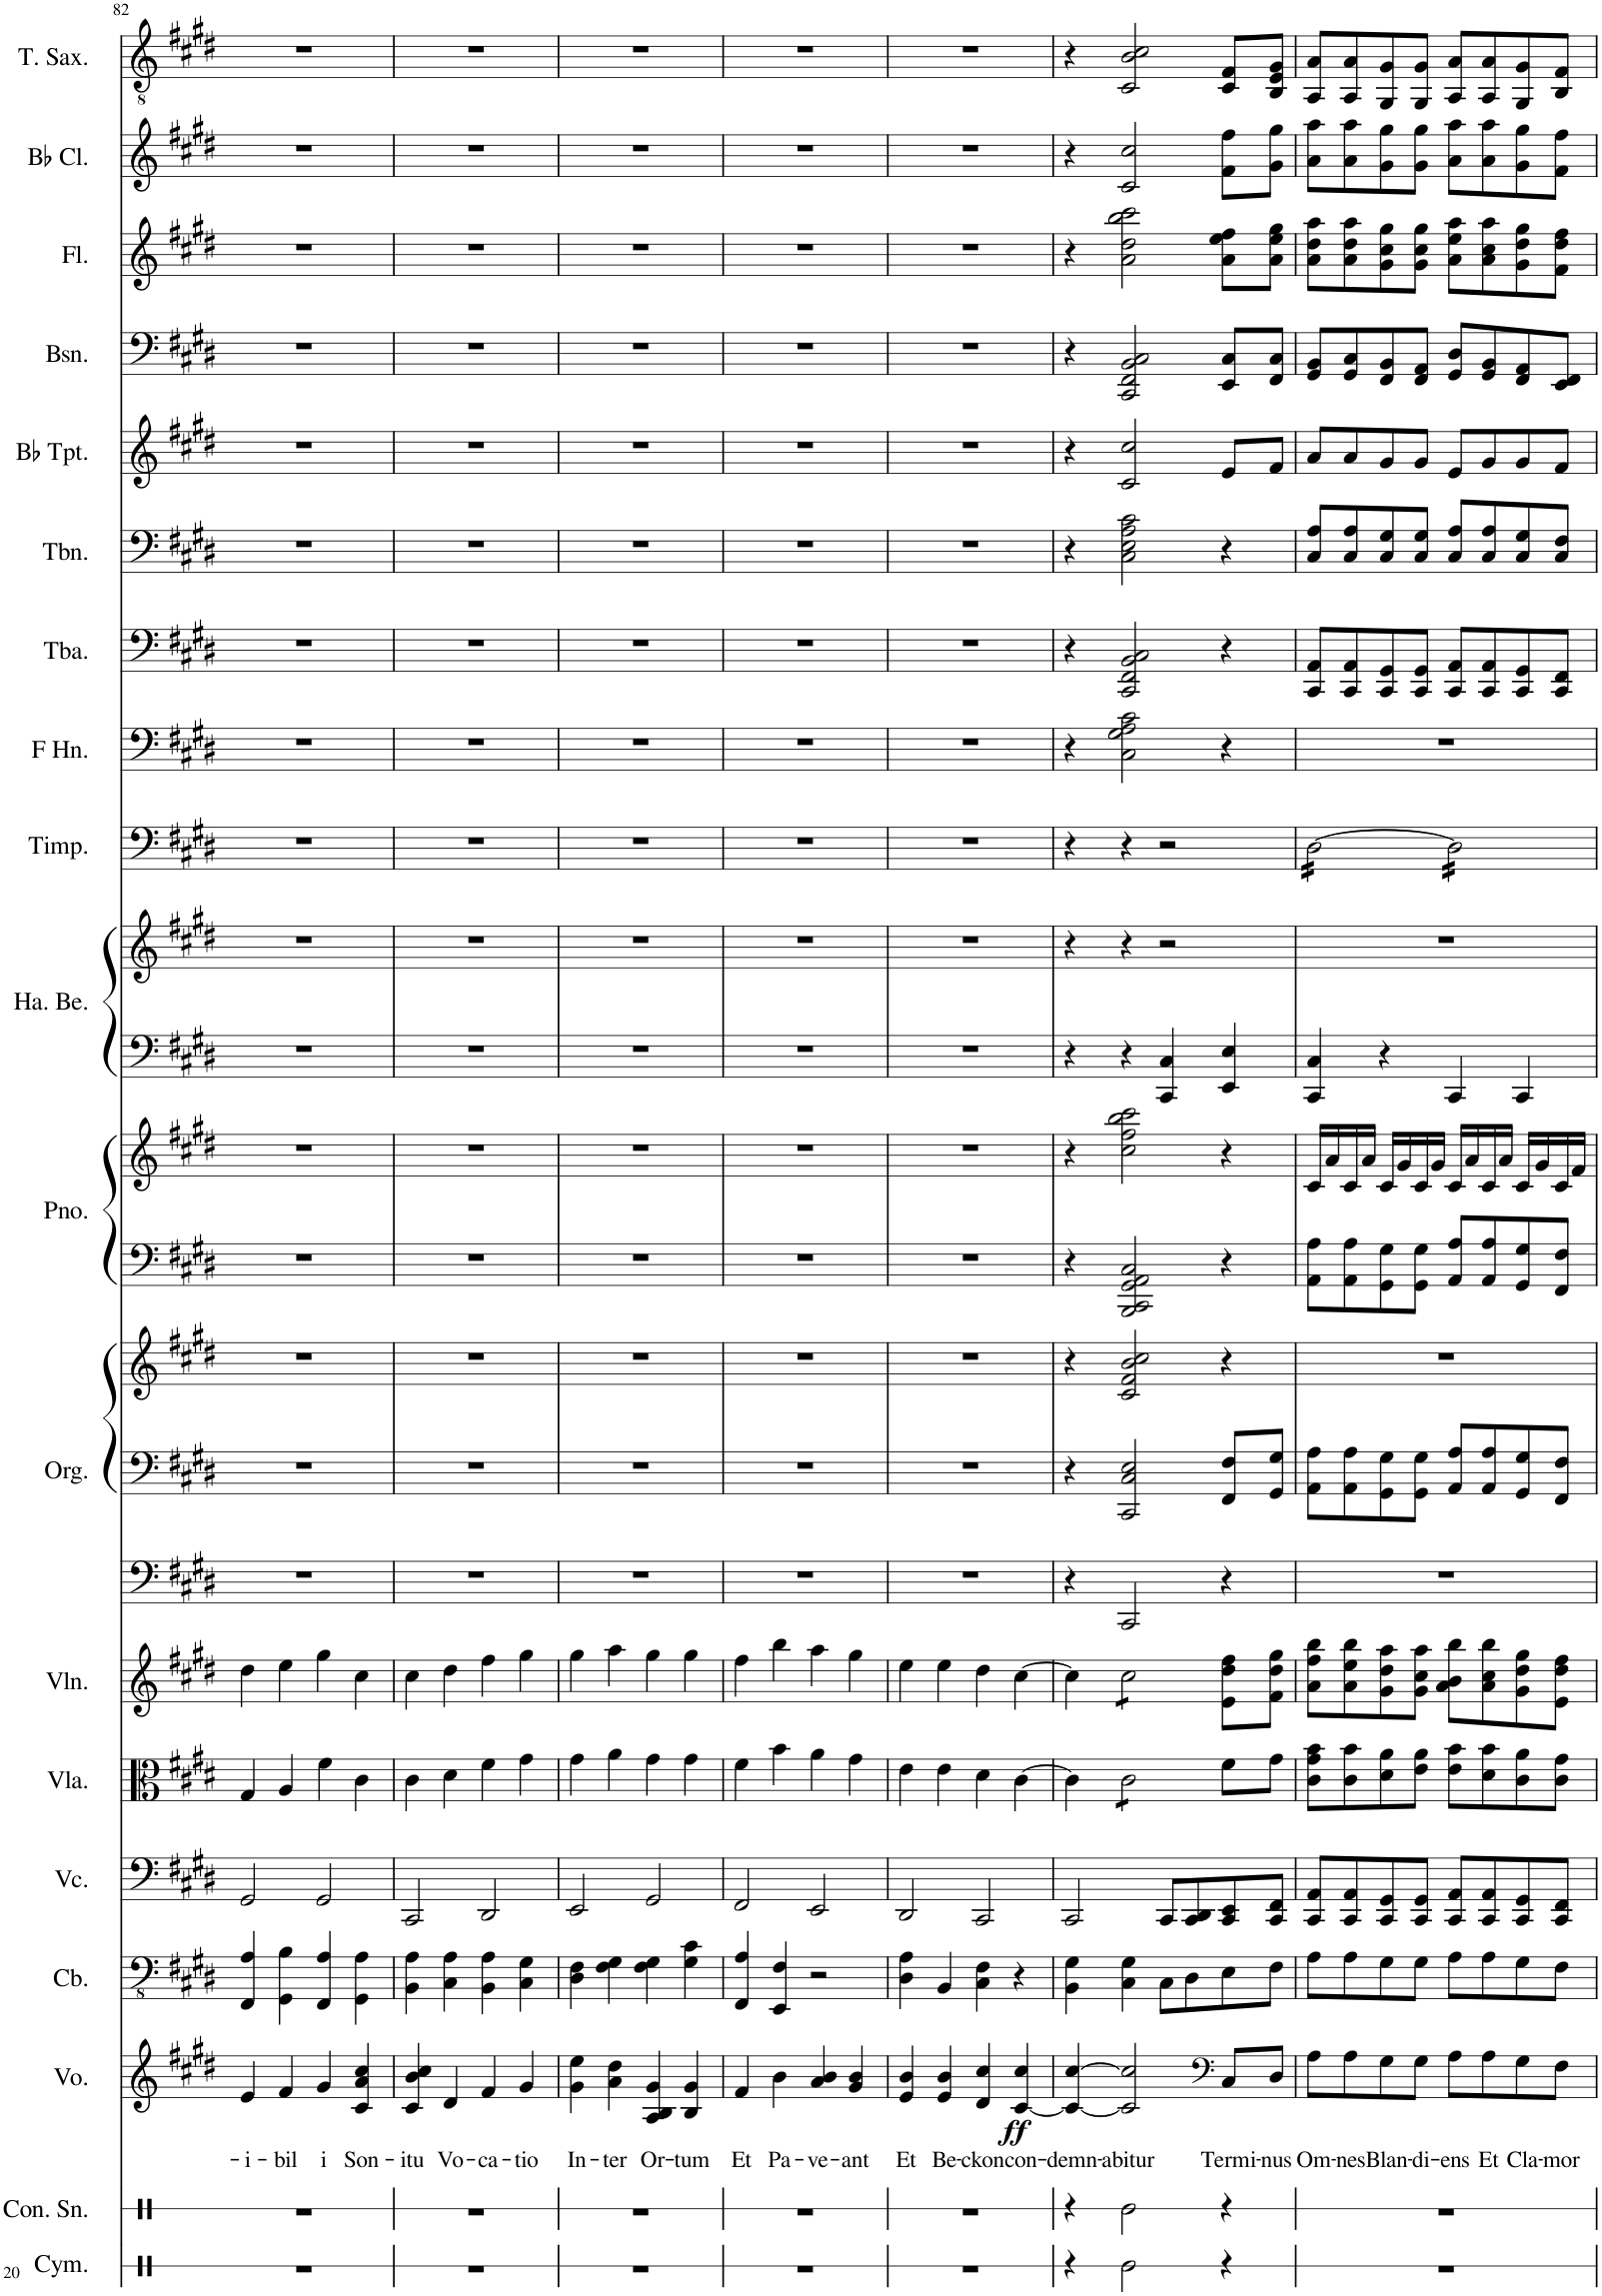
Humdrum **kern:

**kern	**kern	**kern	**text	**dynam	**kern	**kern	**kern	**kern	**kern	**kern	**kern	**kern	**kern	**kern	**kern	**kern	**kern	**kern	**kern	**kern	**kern	**kern	**kern	**kern
*part19	*part18	*part17	*part17	*part17	*part16	*part15	*part14	*part13	*part12	*part12	*part12	*part11	*part11	*part10	*part10	*part9	*part8	*part7	*part6	*part5	*part4	*part3	*part2	*part1
*staff23	*staff22	*staff21	*staff21	*staff21	*staff20	*staff19	*staff18	*staff17	*staff16	*staff15	*staff14	*staff13	*staff12	*staff11	*staff10	*staff9	*staff8	*staff7	*staff6	*staff5	*staff4	*staff3	*staff2	*staff1
*I"Cymbal	*I"Concert Snare Drum	*I"Voice	*	*	*I"Contrabass	*I"Violoncello	*I"Viola	*I"Violin	*I"Organ	*	*	*I"Piano	*	*I"Hand Bells	*	*I"Timpani	*I"Horn in F	*I"Tuba	*I"Trombone	*I"Bb Trumpet	*I"Bassoon	*I"Flute	*I"Bb Clarinet	*I"Tenor Saxophone
*I'Cym.	*I'Con. Sn.	*I'Vo.	*	*	*I'Cb.	*I'Vc.	*I'Vla.	*I'Vln.	*I'Org.	*	*	*I'Pno.	*	*I'Ha. Be.	*	*I'Timp.	*	*I'Tba.	*I'Tbn.	*I'Bb Tpt.	*I'Bsn.	*I'Fl.	*I'Bb Cl.	*I'T. Sax.
!!LO:PB:g=z
*clefX	*clefX	*clefG2	*	*	*clefFv4	*clefF4	*clefC3	*clefG2	*clefF4	*clefF4	*clefG2	*clefF4	*clefG2	*clefF4	*clefG2	*clefF4	*clefF4	*clefF4	*clefF4	*clefG2	*clefF4	*clefG2	*clefG2	*clefGv2
*	*	*	*	*	*ITrd7c12	*	*	*	*	*	*	*	*	*	*	*	*ITrd4c7	*	*	*ITrd1c2	*	*	*ITrd1c2	*ITrd8c14
*k[]	*k[]	*k[f#c#g#d#]	*	*	*k[f#c#g#d#]	*k[f#c#g#d#]	*k[f#c#g#d#]	*k[f#c#g#d#]	*k[f#c#g#d#]	*k[f#c#g#d#]	*k[f#c#g#d#]	*k[f#c#g#d#]	*k[f#c#g#d#]	*k[f#c#g#d#]	*k[f#c#g#d#]	*k[f#c#g#d#]	*k[f#c#g#d#]	*k[f#c#g#d#]	*k[f#c#g#d#]	*k[f#c#g#d#]	*k[f#c#g#d#]	*k[f#c#g#d#]	*k[f#c#g#d#]	*k[f#c#g#d#]
*M4/4	*M4/4	*M4/4	*	*	*M4/4	*M4/4	*M4/4	*M4/4	*M4/4	*M4/4	*M4/4	*M4/4	*M4/4	*M4/4	*M4/4	*M4/4	*M4/4	*M4/4	*M4/4	*M4/4	*M4/4	*M4/4	*M4/4	*M4/4
=82	=82	=82	=82	=82	=82	=82	=82	=82	=82	=82	=82	=82	=82	=82	=82	=82	=82	=82	=82	=82	=82	=82	=82	=82
!	!	!	!LO:LY:b	!	!	!	!	!	!	!	!	!	!	!	!	!	!	!	!	!	!	!	!	!
1r	1r	4e/	-i-	.	4FFF#/ 4AA/	2GG#/	4G#/	4dd#\	1r	1r	1r	1r	1r	1r	1r	1r	1r	1r	1r	1r	1r	1r	1r	1r
!	!	!	!LO:LY:b	!	!	!	!	!	!	!	!	!	!	!	!	!	!	!	!	!	!	!	!	!
.	.	4f#/	-bil	.	4GGG#\ 4BB\	.	4A/	4ee\	.	.	.	.	.	.	.	.	.	.	.	.	.	.	.	.
!	!	!	!LO:LY:b	!	!	!	!	!	!	!	!	!	!	!	!	!	!	!	!	!	!	!	!	!
.	.	4g#/	i	.	4FFF#/ 4AA/	2GG#/	4e\	4gg#\	.	.	.	.	.	.	.	.	.	.	.	.	.	.	.	.
!	!	!	!LO:LY:b	!	!	!	!	!	!	!	!	!	!	!	!	!	!	!	!	!	!	!	!	!
.	.	4c#/ 4a/ 4cc#/	Son-	.	4GGG#\ 4AA\	.	4c#\	4cc#\	.	.	.	.	.	.	.	.	.	.	.	.	.	.	.	.
=83	=83	=83	=83	=83	=83	=83	=83	=83	=83	=83	=83	=83	=83	=83	=83	=83	=83	=83	=83	=83	=83	=83	=83	=83
!	!	!	!LO:LY:b	!	!	!	!	!	!	!	!	!	!	!	!	!	!	!	!	!	!	!	!	!
1r	1r	4c#/ 4b/ 4cc#/	-itu	.	4BBB\ 4AA\	2CC#/	4c#\	4cc#\	1r	1r	1r	1r	1r	1r	1r	1r	1r	1r	1r	1r	1r	1r	1r	1r
!	!	!	!LO:LY:b	!	!	!	!	!	!	!	!	!	!	!	!	!	!	!	!	!	!	!	!	!
.	.	4d#/	Vo-	.	4CC#\ 4AA\	.	4d#\	4dd#\	.	.	.	.	.	.	.	.	.	.	.	.	.	.	.	.
!	!	!	!LO:LY:b	!	!	!	!	!	!	!	!	!	!	!	!	!	!	!	!	!	!	!	!	!
.	.	4f#/	-ca-	.	4BBB\ 4AA\	2DD#/	4f#\	4ff#\	.	.	.	.	.	.	.	.	.	.	.	.	.	.	.	.
!	!	!	!LO:LY:b	!	!	!	!	!	!	!	!	!	!	!	!	!	!	!	!	!	!	!	!	!
.	.	4g#/	-tio	.	4CC#\ 4GG#\	.	4g#\	4gg#\	.	.	.	.	.	.	.	.	.	.	.	.	.	.	.	.
=84	=84	=84	=84	=84	=84	=84	=84	=84	=84	=84	=84	=84	=84	=84	=84	=84	=84	=84	=84	=84	=84	=84	=84	=84
!	!	!	!LO:LY:b	!	!	!	!	!	!	!	!	!	!	!	!	!	!	!	!	!	!	!	!	!
1r	1r	4g#\ 4ee\	In-	.	4DD#\ 4FF#\	2EE/	4g#\	4gg#\	1r	1r	1r	1r	1r	1r	1r	1r	1r	1r	1r	1r	1r	1r	1r	1r
!	!	!	!LO:LY:b	!	!	!	!	!	!	!	!	!	!	!	!	!	!	!	!	!	!	!	!	!
.	.	4a\ 4dd#\	-ter	.	4FF#\ 4GG#\	.	4a\	4aa\	.	.	.	.	.	.	.	.	.	.	.	.	.	.	.	.
!	!	!	!LO:LY:b	!	!	!	!	!	!	!	!	!	!	!	!	!	!	!	!	!	!	!	!	!
.	.	4A/ 4B/ 4g#/	Or-	.	4FF#\ 4GG#\	2GG#/	4g#\	4gg#\	.	.	.	.	.	.	.	.	.	.	.	.	.	.	.	.
!	!	!	!LO:LY:b	!	!	!	!	!	!	!	!	!	!	!	!	!	!	!	!	!	!	!	!	!
.	.	4B/ 4g#/	-tum	.	4GG#\ 4C#\	.	4g#\	4gg#\	.	.	.	.	.	.	.	.	.	.	.	.	.	.	.	.
=85	=85	=85	=85	=85	=85	=85	=85	=85	=85	=85	=85	=85	=85	=85	=85	=85	=85	=85	=85	=85	=85	=85	=85	=85
!	!	!	!LO:LY:b	!	!	!	!	!	!	!	!	!	!	!	!	!	!	!	!	!	!	!	!	!
1r	1r	4f#/	Et	.	4FFF#/ 4AA/	2FF#/	4f#\	4ff#\	1r	1r	1r	1r	1r	1r	1r	1r	1r	1r	1r	1r	1r	1r	1r	1r
!	!	!	!LO:LY:b	!	!	!	!	!	!	!	!	!	!	!	!	!	!	!	!	!	!	!	!	!
.	.	4b\	Pa-	.	4EEE/ 4FF#/	.	4b\	4bb\	.	.	.	.	.	.	.	.	.	.	.	.	.	.	.	.
!	!	!	!LO:LY:b	!	!	!	!	!	!	!	!	!	!	!	!	!	!	!	!	!	!	!	!	!
.	.	4a/ 4b/	-ve-	.	2r	2EE/	4a\	4aa\	.	.	.	.	.	.	.	.	.	.	.	.	.	.	.	.
!	!	!	!LO:LY:b	!	!	!	!	!	!	!	!	!	!	!	!	!	!	!	!	!	!	!	!	!
.	.	4g#/ 4b/	-ant	.	.	.	4g#\	4gg#\	.	.	.	.	.	.	.	.	.	.	.	.	.	.	.	.
=86	=86	=86	=86	=86	=86	=86	=86	=86	=86	=86	=86	=86	=86	=86	=86	=86	=86	=86	=86	=86	=86	=86	=86	=86
!	!	!	!LO:LY:b	!	!	!	!	!	!	!	!	!	!	!	!	!	!	!	!	!	!	!	!	!
1r	1r	4e/ 4b/	Et	.	4DD#\ 4AA\	2DD#/	4e\	4ee\	1r	1r	1r	1r	1r	1r	1r	1r	1r	1r	1r	1r	1r	1r	1r	1r
!	!	!	!LO:LY:b	!	!	!	!	!	!	!	!	!	!	!	!	!	!	!	!	!	!	!	!	!
.	.	4e/ 4b/	Be-	.	4BBB/	.	4e\	4ee\	.	.	.	.	.	.	.	.	.	.	.	.	.	.	.	.
!	!	!	!LO:LY:b	!	!	!	!	!	!	!	!	!	!	!	!	!	!	!	!	!	!	!	!	!
.	.	4d#/ 4cc#/	-ckon	.	4CC#\ 4FF#\	2CC#/	4d#\	4dd#\	.	.	.	.	.	.	.	.	.	.	.	.	.	.	.	.
!	!	!	!LO:LY:b	!LO:DY:b	!	!	!	!	!	!	!	!	!	!	!	!	!	!	!	!	!	!	!	!
.	.	[4c#/ 4cc#/	con-	ff	4r	.	[4c#\	[4cc#\	.	.	.	.	.	.	.	.	.	.	.	.	.	.	.	.
=87	=87	=87	=87	=87	=87	=87	=87	=87	=87	=87	=87	=87	=87	=87	=87	=87	=87	=87	=87	=87	=87	=87	=87	=87
!	!	!	!LO:LY:b	!	!	!	!	!	!	!	!	!	!	!	!	!	!	!	!	!	!	!	!	!
4r	4r	4c#/_ [4cc#/	-demn-	.	4BBB\ 4GG#\	2CC#/	4c#\]	4cc#\]	4r	4r	4r	4r	4r	4r	4r	4r	4r	4r	4r	4r	4r	4r	4r	4r
!	!	!	!LO:LY:b	!	!	!	!	!	!	!	!	!	!	!	!	!	!	!	!	!	!	!	!	!
*	*	*	*	*	*	*	*tremolo	*	*	*	*	*	*	*	*	*	*	*	*	*	*	*	*	*
*	*	*	*	*	*	*	*	*tremolo	*	*	*	*	*	*	*	*	*	*	*	*	*	*	*	*
2Re\	2Re\	2c#/] 2cc#/]	-abitur	.	4CC#\ 4GG#\	.	8c#\L	8cc#\L	2CC#/	2CC#/ 2C#/ 2E/	2c#/ 2f#/ 2b/ 2cc#/	2BBB/ 2CC#/ 2GG#/ 2AA/ 2C#/	2cc#\ 2ff#\ 2bb\ 2ccc#\	4r	4r	4r	2C#\ 2G#\ 2A\ 2c#\	2CC#/ 2FF#/ 2BB/ 2C#/	2C#\ 2E\ 2A\ 2c#\	2c#/ 2cc#/	2CC#/ 2FF#/ 2BB/ 2C#/	2a\ 2dd#\ 2bb\ 2ccc#\	2c#/ 2cc#/	2C#/ 2B/ 2c#/
.	.	.	.	.	.	.	8c#\	8cc#\	.	.	.	.	.	.	.	.	.	.	.	.	.	.	.	.
.	.	.	.	.	8CC#\L	8CC#/L	8c#\	8cc#\	.	.	.	.	.	4CC#/ 4C#/	2r	2r	.	.	.	.	.	.	.	.
.	.	.	.	.	8DD#\	8CC#/ 8DD#/	8c#\J	8cc#\J	.	.	.	.	.	.	.	.	.	.	.	.	.	.	.	.
*	*	*	*	*	*	*	*	*Xtremolo	*	*	*	*	*	*	*	*	*	*	*	*	*	*	*	*
*	*	*	*	*	*	*	*Xtremolo	*	*	*	*	*	*	*	*	*	*	*	*	*	*	*	*	*
*	*	*clefF4	*	*	*	*	*	*	*	*	*	*	*	*	*	*	*	*	*	*	*	*	*	*
!	!	!	!LO:LY:b	!	!	!	!	!	!	!	!	!	!	!	!	!	!	!	!	!	!	!	!	!
4r	4r	8C#/L	Termi-	.	8EE\	8CC#/ 8EE/	8f#\L	8e\ 8dd#\ 8ff#\L	4r	8FF#/ 8F#/L	4r	4r	4r	4EE/ 4E/	.	.	4r	4r	4r	8e/L	8EE/ 8C#/L	8a\ 8ee\ 8ff#\L	8f#\ 8ff#\L	8C#/ 8F#/L
!	!	!	!LO:LY:b	!	!	!	!	!	!	!	!	!	!	!	!	!	!	!	!	!	!	!	!	!
.	.	8D#/J	-nus	.	8FF#\J	8CC#/ 8FF#/J	8g#\J	8f#\ 8dd#\ 8gg#\J	.	8GG#/ 8G#/J	.	.	.	.	.	.	.	.	.	8f#/J	8FF#/ 8C#/J	8a\ 8ee\ 8gg#\J	8g#\ 8gg#\J	8BB/ 8E/ 8G#/J
=88	=88	=88	=88	=88	=88	=88	=88	=88	=88	=88	=88	=88	=88	=88	=88	=88	=88	=88	=88	=88	=88	=88	=88	=88
!	!	!	!LO:LY:b	!	!	!	!	!	!	!	!	!	!	!	!	!	!	!	!	!	!	!	!	!
*	*	*	*	*	*	*	*	*	*	*	*	*	*	*	*	*tremolo	*	*	*	*	*	*	*	*
1r	1r	8A\L	Om-	.	8AA\L	8CC#/ 8AA/L	8c#\ 8g#\ 8b\L	8a\ 8ff#\ 8bb\L	1r	8AA\ 8A\L	1r	8AA\ 8A\L	16c#/LL	4CC#/ 4C#/	1r	[16D#\LL	1r	8CC#/ 8AA/L	8C#/ 8A/L	8a/L	8GG#/ 8BB/L	8a\ 8dd#\ 8aa\L	8a\ 8aa\L	8AA/ 8A/L
.	.	.	.	.	.	.	.	.	.	.	.	.	16a/	.	.	16D#\	.	.	.	.	.	.	.	.
!	!	!	!LO:LY:b	!	!	!	!	!	!	!	!	!	!	!	!	!	!	!	!	!	!	!	!	!
.	.	8A\	-nes	.	8AA\	8CC#/ 8AA/	8c#\ 8b\	8a\ 8ee\ 8bb\	.	8AA\ 8A\	.	8AA\ 8A\	16c#/	.	.	16D#\	.	8CC#/ 8AA/	8C#/ 8A/	8a/	8GG#/ 8C#/	8a\ 8dd#\ 8aa\	8a\ 8aa\	8AA/ 8A/
.	.	.	.	.	.	.	.	.	.	.	.	.	16a/JJ	.	.	16D#\	.	.	.	.	.	.	.	.
!	!	!	!LO:LY:b	!	!	!	!	!	!	!	!	!	!	!	!	!	!	!	!	!	!	!	!	!
.	.	8G#\	Blan-	.	8GG#\	8CC#/ 8GG#/	8d#\ 8a\	8g#\ 8dd#\ 8aa\	.	8GG#\ 8G#\	.	8GG#\ 8G#\	16c#/LL	4r	.	16D#\	.	8CC#/ 8GG#/	8C#/ 8G#/	8g#/	8FF#/ 8BB/	8g#\ 8cc#\ 8gg#\	8g#\ 8gg#\	8GG#/ 8G#/
.	.	.	.	.	.	.	.	.	.	.	.	.	16g#/	.	.	16D#\	.	.	.	.	.	.	.	.
!	!	!	!LO:LY:b	!	!	!	!	!	!	!	!	!	!	!	!	!	!	!	!	!	!	!	!	!
.	.	8G#\J	-di-	.	8GG#\J	8CC#/ 8GG#/J	8e\ 8a\J	8g#\ 8cc#\ 8aa\J	.	8GG#\ 8G#\J	.	8GG#\ 8G#\J	16c#/	.	.	16D#\	.	8CC#/ 8GG#/J	8C#/ 8G#/J	8g#/J	8FF#/ 8AA/J	8g#\ 8cc#\ 8gg#\J	8g#\ 8gg#\J	8GG#/ 8G#/J
.	.	.	.	.	.	.	.	.	.	.	.	.	16g#/JJ	.	.	16D#\JJ	.	.	.	.	.	.	.	.
!	!	!	!LO:LY:b	!	!	!	!	!	!	!	!	!	!	!	!	!	!	!	!	!	!	!	!	!
.	.	8A\L	-ens	.	8AA\L	8CC#/ 8AA/L	8e\ 8b\L	8a\ 8b\ 8bb\L	.	8AA/ 8A/L	.	8AA/ 8A/L	16c#/LL	4CC#/	.	16D#\]LL	.	8CC#/ 8AA/L	8C#/ 8A/L	8e/L	8GG#/ 8D#/L	8a\ 8ee\ 8aa\L	8a\ 8aa\L	8AA/ 8A/L
.	.	.	.	.	.	.	.	.	.	.	.	.	16a/	.	.	16D#\	.	.	.	.	.	.	.	.
!	!	!	!LO:LY:b	!	!	!	!	!	!	!	!	!	!	!	!	!	!	!	!	!	!	!	!	!
.	.	8A\	Et	.	8AA\	8CC#/ 8AA/	8d#\ 8b\	8a\ 8cc#\ 8bb\	.	8AA/ 8A/	.	8AA/ 8A/	16c#/	.	.	16D#\	.	8CC#/ 8AA/	8C#/ 8A/	8g#/	8GG#/ 8BB/	8a\ 8cc#\ 8aa\	8a\ 8aa\	8AA/ 8A/
.	.	.	.	.	.	.	.	.	.	.	.	.	16a/JJ	.	.	16D#\	.	.	.	.	.	.	.	.
!	!	!	!LO:LY:b	!	!	!	!	!	!	!	!	!	!	!	!	!	!	!	!	!	!	!	!	!
.	.	8G#\	Cla-	.	8GG#\	8CC#/ 8GG#/	8c#\ 8a\	8g#\ 8dd#\ 8gg#\	.	8GG#/ 8G#/	.	8GG#/ 8G#/	16c#/LL	4CC#/	.	16D#\	.	8CC#/ 8GG#/	8C#/ 8G#/	8g#/	8FF#/ 8AA/	8g#\ 8dd#\ 8gg#\	8g#\ 8gg#\	8GG#/ 8G#/
.	.	.	.	.	.	.	.	.	.	.	.	.	16g#/	.	.	16D#\	.	.	.	.	.	.	.	.
!	!	!	!LO:LY:b	!	!	!	!	!	!	!	!	!	!	!	!	!	!	!	!	!	!	!	!	!
.	.	8F#\J	-mor	.	8FF#\J	8CC#/ 8FF#/J	8c#\ 8g#\J	8e\ 8dd#\ 8ff#\J	.	8FF#/ 8F#/J	.	8FF#/ 8F#/J	16c#/	.	.	16D#\	.	8CC#/ 8FF#/J	8C#/ 8F#/J	8f#/J	8EE/ 8FF#/J	8f#\ 8dd#\ 8ff#\J	8f#\ 8ff#\J	8BB/ 8F#/J
.	.	.	.	.	.	.	.	.	.	.	.	.	16f#/JJ	.	.	16D#\JJ	.	.	.	.	.	.	.	.
*	*	*	*	*	*	*	*	*	*	*	*	*	*	*	*	*Xtremolo	*	*	*	*	*	*	*	*
=	=	=	=	=	=	=	=	=	=	=	=	=	=	=	=	=	=	=	=	=	=	=	=	=
*-	*-	*-	*-	*-	*-	*-	*-	*-	*-	*-	*-	*-	*-	*-	*-	*-	*-	*-	*-	*-	*-	*-	*-	*-
